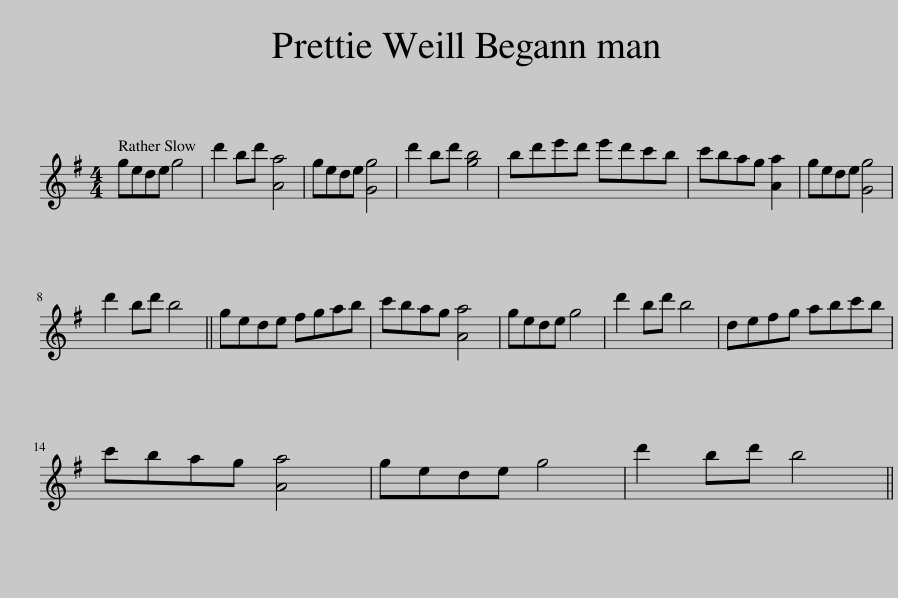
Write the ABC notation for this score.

X:1
L:1/8
M:4/4
I:linebreak $
K:G
V:1 treble
V:1
 gede g4 | d'2 bd' [Aa]4 | gede [Gg]4 | d'2 bd' [gb]4 | bd'e'd' e'd'c'b | %5
 c'bag [Aa]2 | gede [Gg]4 |$ d'2 bd' b4 || gede fgab | c'bag [Aa]4 | %10
 gede g4 | d'2 bd' b4 | defg abc'b |$ c'bag [Aa]4 | gede g4 | %15
 d'2 bd' b4 || %16
